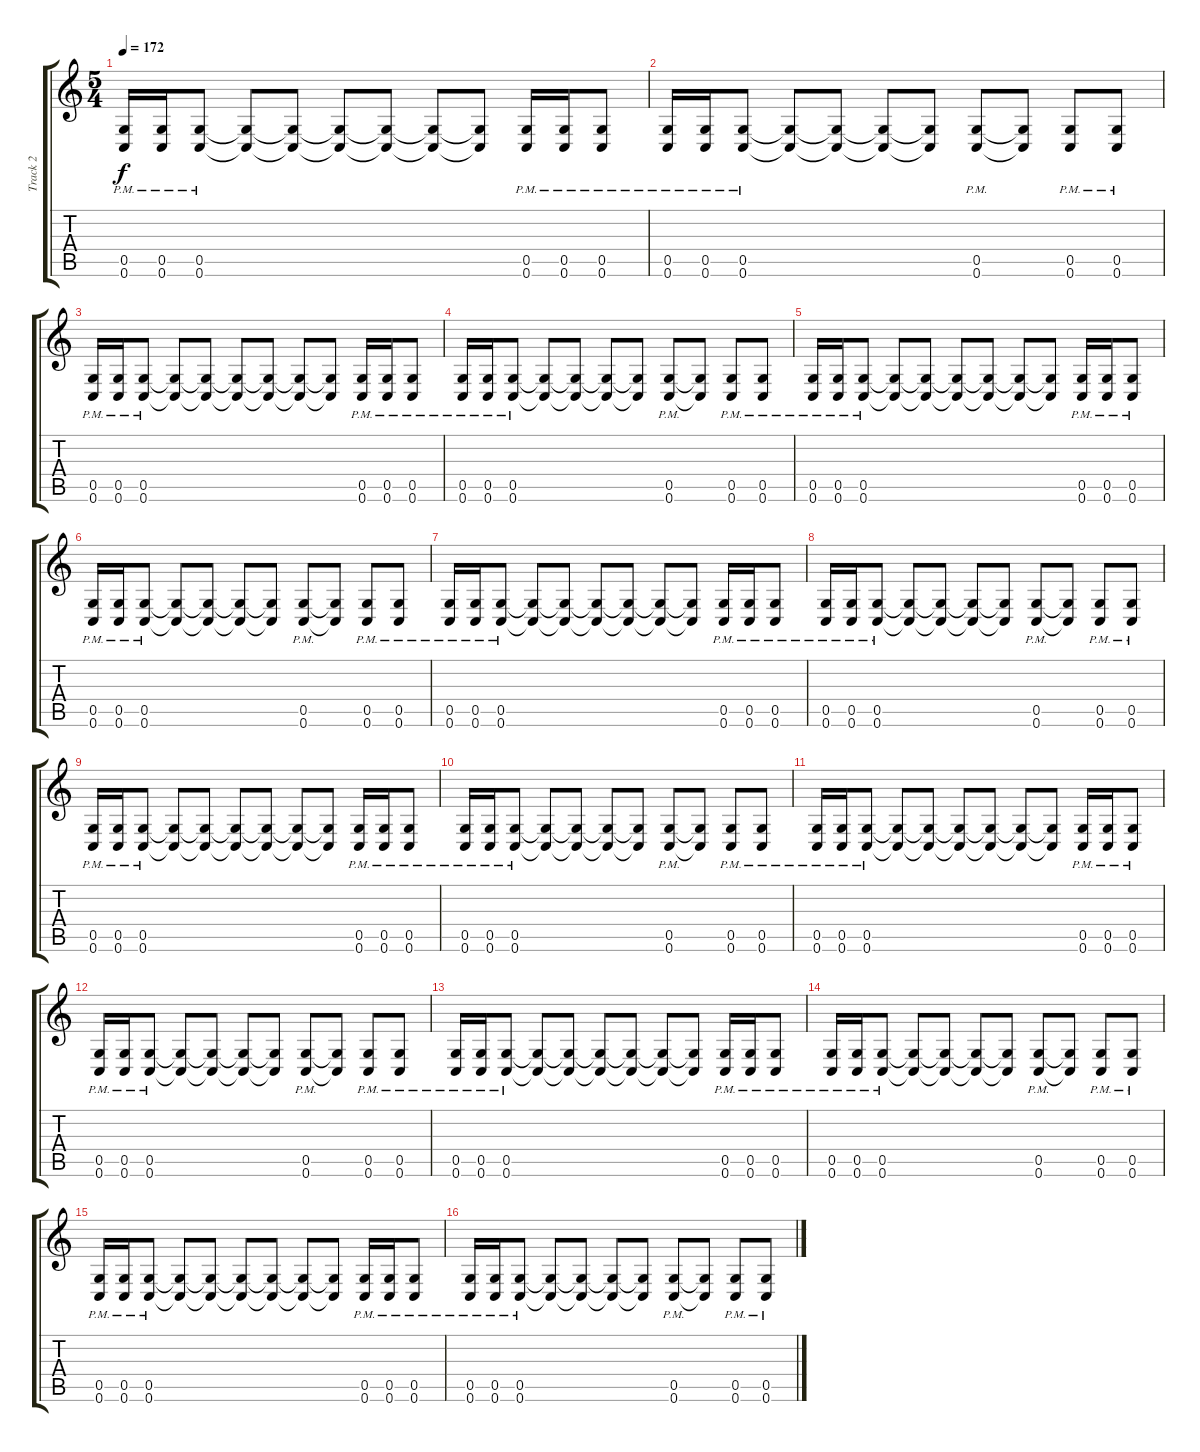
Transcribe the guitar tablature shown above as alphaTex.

\track ("Track 2" "Track 2") {instrument distortionguitar}
\staff {score tabs}
\tuning (D4 A3 F3 C3 G2 C2) {hide}
\ts (5 4)
\tempo 172
\clef g2
\ks c
(0.5{pm} 0.6{pm}).16{dy f} (0.5{pm} 0.6{pm}).16 (0.5{pm} 0.6{pm}).8 (0.5{t} 0.6{t}).8 (0.5{t} 0.6{t}).8 (0.5{t} 0.6{t}).8 (0.5{t} 0.6{t}).8 (0.5{t} 0.6{t}).8 (0.5{t} 0.6{t}).8 (0.5{pm} 0.6{pm}).16 (0.5{pm} 0.6{pm}).16 (0.5{pm} 0.6{pm}).8 |
(0.5{pm} 0.6{pm}).16 (0.5{pm} 0.6{pm}).16 (0.5{pm} 0.6{pm}).8 (0.5{t} 0.6{t}).8 (0.5{t} 0.6{t}).8 (0.5{t} 0.6{t}).8 (0.5{t} 0.6{t}).8 (0.5{pm} 0.6{pm}).8 (0.5{t} 0.6{t}).8 (0.5{pm} 0.6{pm}).8 (0.5{pm} 0.6{pm}).8 |
(0.5{pm} 0.6{pm}).16 (0.5{pm} 0.6{pm}).16 (0.5{pm} 0.6{pm}).8 (0.5{t} 0.6{t}).8 (0.5{t} 0.6{t}).8 (0.5{t} 0.6{t}).8 (0.5{t} 0.6{t}).8 (0.5{t} 0.6{t}).8 (0.5{t} 0.6{t}).8 (0.5{pm} 0.6{pm}).16 (0.5{pm} 0.6{pm}).16 (0.5{pm} 0.6{pm}).8 |
(0.5{pm} 0.6{pm}).16 (0.5{pm} 0.6{pm}).16 (0.5{pm} 0.6{pm}).8 (0.5{t} 0.6{t}).8 (0.5{t} 0.6{t}).8 (0.5{t} 0.6{t}).8 (0.5{t} 0.6{t}).8 (0.5{pm} 0.6{pm}).8 (0.5{t} 0.6{t}).8 (0.5{pm} 0.6{pm}).8 (0.5{pm} 0.6{pm}).8 |
(0.5{pm} 0.6{pm}).16 (0.5{pm} 0.6{pm}).16 (0.5{pm} 0.6{pm}).8 (0.5{t} 0.6{t}).8 (0.5{t} 0.6{t}).8 (0.5{t} 0.6{t}).8 (0.5{t} 0.6{t}).8 (0.5{t} 0.6{t}).8 (0.5{t} 0.6{t}).8 (0.5{pm} 0.6{pm}).16 (0.5{pm} 0.6{pm}).16 (0.5{pm} 0.6{pm}).8 |
(0.5{pm} 0.6{pm}).16 (0.5{pm} 0.6{pm}).16 (0.5{pm} 0.6{pm}).8 (0.5{t} 0.6{t}).8 (0.5{t} 0.6{t}).8 (0.5{t} 0.6{t}).8 (0.5{t} 0.6{t}).8 (0.5{pm} 0.6{pm}).8 (0.5{t} 0.6{t}).8 (0.5{pm} 0.6{pm}).8 (0.5{pm} 0.6{pm}).8 |
(0.5{pm} 0.6{pm}).16 (0.5{pm} 0.6{pm}).16 (0.5{pm} 0.6{pm}).8 (0.5{t} 0.6{t}).8 (0.5{t} 0.6{t}).8 (0.5{t} 0.6{t}).8 (0.5{t} 0.6{t}).8 (0.5{t} 0.6{t}).8 (0.5{t} 0.6{t}).8 (0.5{pm} 0.6{pm}).16 (0.5{pm} 0.6{pm}).16 (0.5{pm} 0.6{pm}).8 |
(0.5{pm} 0.6{pm}).16 (0.5{pm} 0.6{pm}).16 (0.5{pm} 0.6{pm}).8 (0.5{t} 0.6{t}).8 (0.5{t} 0.6{t}).8 (0.5{t} 0.6{t}).8 (0.5{t} 0.6{t}).8 (0.5{pm} 0.6{pm}).8 (0.5{t} 0.6{t}).8 (0.5{pm} 0.6{pm}).8 (0.5{pm} 0.6{pm}).8 |
(0.5{pm} 0.6{pm}).16 (0.5{pm} 0.6{pm}).16 (0.5{pm} 0.6{pm}).8 (0.5{t} 0.6{t}).8 (0.5{t} 0.6{t}).8 (0.5{t} 0.6{t}).8 (0.5{t} 0.6{t}).8 (0.5{t} 0.6{t}).8 (0.5{t} 0.6{t}).8 (0.5{pm} 0.6{pm}).16 (0.5{pm} 0.6{pm}).16 (0.5{pm} 0.6{pm}).8 |
(0.5{pm} 0.6{pm}).16 (0.5{pm} 0.6{pm}).16 (0.5{pm} 0.6{pm}).8 (0.5{t} 0.6{t}).8 (0.5{t} 0.6{t}).8 (0.5{t} 0.6{t}).8 (0.5{t} 0.6{t}).8 (0.5{pm} 0.6{pm}).8 (0.5{t} 0.6{t}).8 (0.5{pm} 0.6{pm}).8 (0.5{pm} 0.6{pm}).8 |
(0.5{pm} 0.6{pm}).16 (0.5{pm} 0.6{pm}).16 (0.5{pm} 0.6{pm}).8 (0.5{t} 0.6{t}).8 (0.5{t} 0.6{t}).8 (0.5{t} 0.6{t}).8 (0.5{t} 0.6{t}).8 (0.5{t} 0.6{t}).8 (0.5{t} 0.6{t}).8 (0.5{pm} 0.6{pm}).16 (0.5{pm} 0.6{pm}).16 (0.5{pm} 0.6{pm}).8 |
(0.5{pm} 0.6{pm}).16 (0.5{pm} 0.6{pm}).16 (0.5{pm} 0.6{pm}).8 (0.5{t} 0.6{t}).8 (0.5{t} 0.6{t}).8 (0.5{t} 0.6{t}).8 (0.5{t} 0.6{t}).8 (0.5{pm} 0.6{pm}).8 (0.5{t} 0.6{t}).8 (0.5{pm} 0.6{pm}).8 (0.5{pm} 0.6{pm}).8 |
(0.5{pm} 0.6{pm}).16 (0.5{pm} 0.6{pm}).16 (0.5{pm} 0.6{pm}).8 (0.5{t} 0.6{t}).8 (0.5{t} 0.6{t}).8 (0.5{t} 0.6{t}).8 (0.5{t} 0.6{t}).8 (0.5{t} 0.6{t}).8 (0.5{t} 0.6{t}).8 (0.5{pm} 0.6{pm}).16 (0.5{pm} 0.6{pm}).16 (0.5{pm} 0.6{pm}).8 |
(0.5{pm} 0.6{pm}).16 (0.5{pm} 0.6{pm}).16 (0.5{pm} 0.6{pm}).8 (0.5{t} 0.6{t}).8 (0.5{t} 0.6{t}).8 (0.5{t} 0.6{t}).8 (0.5{t} 0.6{t}).8 (0.5{pm} 0.6{pm}).8 (0.5{t} 0.6{t}).8 (0.5{pm} 0.6{pm}).8 (0.5{pm} 0.6{pm}).8 |
(0.5{pm} 0.6{pm}).16 (0.5{pm} 0.6{pm}).16 (0.5{pm} 0.6{pm}).8 (0.5{t} 0.6{t}).8 (0.5{t} 0.6{t}).8 (0.5{t} 0.6{t}).8 (0.5{t} 0.6{t}).8 (0.5{t} 0.6{t}).8 (0.5{t} 0.6{t}).8 (0.5{pm} 0.6{pm}).16 (0.5{pm} 0.6{pm}).16 (0.5{pm} 0.6{pm}).8 |
(0.5{pm} 0.6{pm}).16 (0.5{pm} 0.6{pm}).16 (0.5{pm} 0.6{pm}).8 (0.5{t} 0.6{t}).8 (0.5{t} 0.6{t}).8 (0.5{t} 0.6{t}).8 (0.5{t} 0.6{t}).8 (0.5{pm} 0.6{pm}).8 (0.5{t} 0.6{t}).8 (0.5{pm} 0.6{pm}).8 (0.5{pm} 0.6{pm}).8
